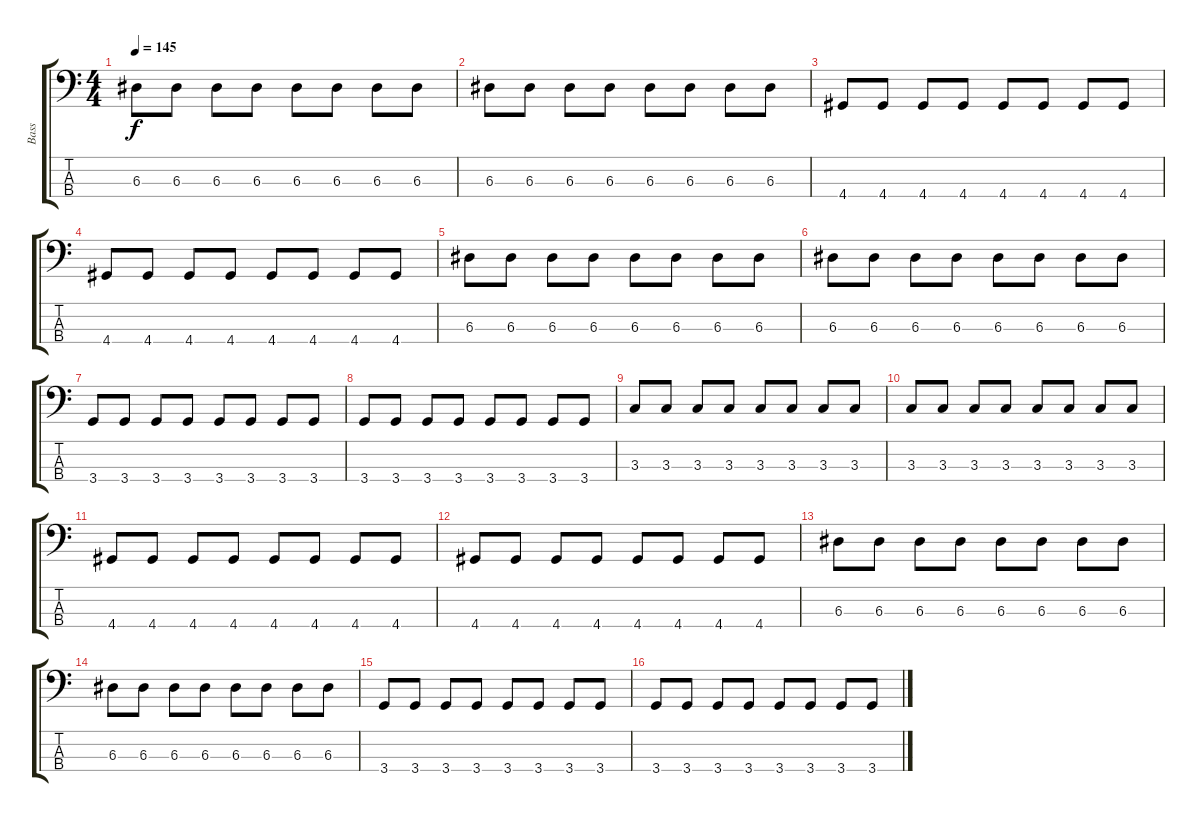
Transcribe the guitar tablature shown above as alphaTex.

\track ("Bass" "Bass") {instrument electricbasspick}
\staff {score tabs}
\tuning (G2 D2 A1 E1) {hide}
\ts (4 4)
\tempo 145
\clef f4
\ks c
6.3.8{dy f} 6.3.8 6.3.8 6.3.8 6.3.8 6.3.8 6.3.8 6.3.8 |
6.3.8 6.3.8 6.3.8 6.3.8 6.3.8 6.3.8 6.3.8 6.3.8 |
4.4.8 4.4.8 4.4.8 4.4.8 4.4.8 4.4.8 4.4.8 4.4.8 |
4.4.8 4.4.8 4.4.8 4.4.8 4.4.8 4.4.8 4.4.8 4.4.8 |
6.3.8 6.3.8 6.3.8 6.3.8 6.3.8 6.3.8 6.3.8 6.3.8 |
6.3.8 6.3.8 6.3.8 6.3.8 6.3.8 6.3.8 6.3.8 6.3.8 |
3.4.8 3.4.8 3.4.8 3.4.8 3.4.8 3.4.8 3.4.8 3.4.8 |
3.4.8 3.4.8 3.4.8 3.4.8 3.4.8 3.4.8 3.4.8 3.4.8 |
3.3.8 3.3.8 3.3.8 3.3.8 3.3.8 3.3.8 3.3.8 3.3.8 |
3.3.8 3.3.8 3.3.8 3.3.8 3.3.8 3.3.8 3.3.8 3.3.8 |
4.4.8 4.4.8 4.4.8 4.4.8 4.4.8 4.4.8 4.4.8 4.4.8 |
4.4.8 4.4.8 4.4.8 4.4.8 4.4.8 4.4.8 4.4.8 4.4.8 |
6.3.8 6.3.8 6.3.8 6.3.8 6.3.8 6.3.8 6.3.8 6.3.8 |
6.3.8 6.3.8 6.3.8 6.3.8 6.3.8 6.3.8 6.3.8 6.3.8 |
3.4.8 3.4.8 3.4.8 3.4.8 3.4.8 3.4.8 3.4.8 3.4.8 |
3.4.8 3.4.8 3.4.8 3.4.8 3.4.8 3.4.8 3.4.8 3.4.8
